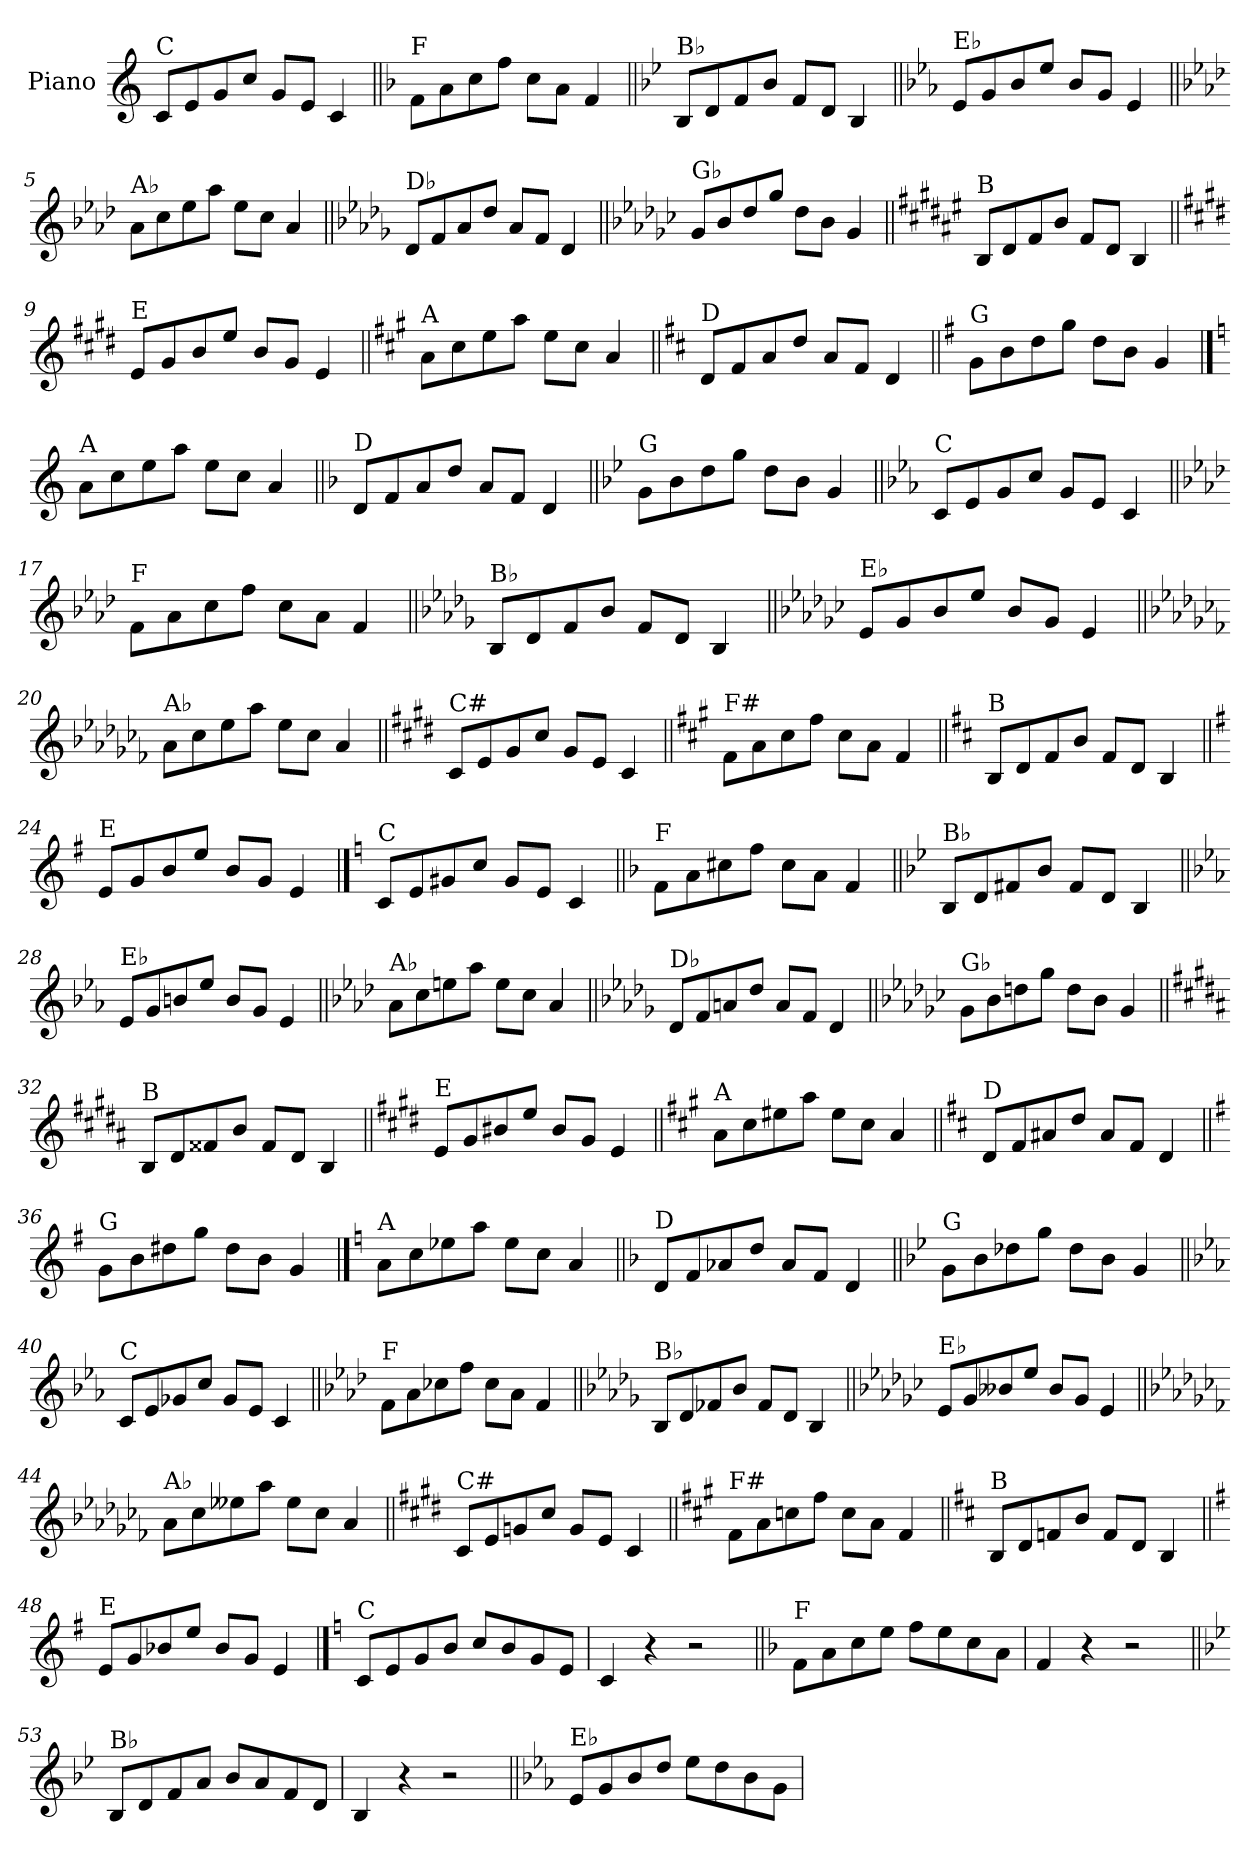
**kern
*part1
*staff1
*I"Piano
*I'Pno.
*clefG2
*k[]
=1
!LO:TX:a:t=C
8c/L
8e/
8g/
8cc/J
8g/L
8e/J
4c/
=2||
*k[b-]
!LO:TX:a:t=F
8f\L
8a\
8cc\
8ff\J
8cc\L
8a\J
4f/
=3||
*k[b-e-]
!LO:TX:a:t=B♭
8B-/L
8d/
8f/
8b-/J
8f/L
8d/J
4B-/
=4||
*k[b-e-a-]
!LO:TX:a:t=E♭
8e-/L
8g/
8b-/
8ee-/J
8b-/L
8g/J
4e-/
!!LO:LB:g=z
=5||
*k[b-e-a-d-]
!LO:TX:a:t=A♭
8a-\L
8cc\
8ee-\
8aa-\J
8ee-\L
8cc\J
4a-/
=6||
*k[b-e-a-d-g-]
!LO:TX:a:t=D♭
8d-/L
8f/
8a-/
8dd-/J
8a-/L
8f/J
4d-/
=7||
*k[b-e-a-d-g-c-]
!LO:TX:a:t=G♭
8g-/L
8b-/
8dd-/
8gg-/J
8dd-\L
8b-\J
4g-/
=8||
*k[f#c#g#d#a#e#]
!LO:TX:a:t=B
8B/L
8d#/
8f#/
8b/J
8f#/L
8d#/J
4B/
!!LO:LB:g=z
=9||
*k[f#c#g#d#]
!LO:TX:a:t=E
8e/L
8g#/
8b/
8ee/J
8b/L
8g#/J
4e/
=10||
*k[f#c#g#]
!LO:TX:a:t=A
8a\L
8cc#\
8ee\
8aa\J
8ee\L
8cc#\J
4a/
=11||
*k[f#c#]
!LO:TX:a:t=D
8d/L
8f#/
8a/
8dd/J
8a/L
8f#/J
4d/
=12||
*k[f#]
!LO:TX:a:t=G
8g\L
8b\
8dd\
8gg\J
8dd\L
8b\J
4g/
!!LO:LB:g=z
==13
*k[]
!LO:TX:a:t=A
8a\L
8cc\
8ee\
8aa\J
8ee\L
8cc\J
4a/
=14||
*k[b-]
!LO:TX:a:t=D
8d/L
8f/
8a/
8dd/J
8a/L
8f/J
4d/
=15||
*k[b-e-]
!LO:TX:a:t=G
8g\L
8b-\
8dd\
8gg\J
8dd\L
8b-\J
4g/
=16||
*k[b-e-a-]
!LO:TX:a:t=C
8c/L
8e-/
8g/
8cc/J
8g/L
8e-/J
4c/
!!LO:LB:g=z
=17||
*k[b-e-a-d-]
!LO:TX:a:t=F
8f\L
8a-\
8cc\
8ff\J
8cc\L
8a-\J
4f/
=18||
*k[b-e-a-d-g-]
!LO:TX:a:t=B♭
8B-/L
8d-/
8f/
8b-/J
8f/L
8d-/J
4B-/
=19||
*k[b-e-a-d-g-c-]
!LO:TX:a:t=E♭
8e-/L
8g-/
8b-/
8ee-/J
8b-/L
8g-/J
4e-/
=20||
*k[b-e-a-d-g-c-f-]
!LO:TX:a:t=A♭
8a-\L
8cc-\
8ee-\
8aa-\J
8ee-\L
8cc-\J
4a-/
!!LO:LB:g=z
=21||
*k[f#c#g#d#]
!LO:TX:a:t=C#
8c#/L
8e/
8g#/
8cc#/J
8g#/L
8e/J
4c#/
=22||
*k[f#c#g#]
!LO:TX:a:t=F#
8f#\L
8a\
8cc#\
8ff#\J
8cc#\L
8a\J
4f#/
=23||
*k[f#c#]
!LO:TX:a:t=B
8B/L
8d/
8f#/
8b/J
8f#/L
8d/J
4B/
=24||
*k[f#]
!LO:TX:a:t=E
8e/L
8g/
8b/
8ee/J
8b/L
8g/J
4e/
!!LO:PB:g=z
==25
*k[]
!LO:TX:a:t=C
8c/L
8e/
8g#X/
8cc/J
8g#/L
8e/J
4c/
=26||
*k[b-]
!LO:TX:a:t=F
8f\L
8a\
8cc#X\
8ff\J
8cc#\L
8a\J
4f/
=27||
*k[b-e-]
!LO:TX:a:t=B♭
8B-/L
8d/
8f#X/
8b-/J
8f#/L
8d/J
4B-/
=28||
*k[b-e-a-]
!LO:TX:a:t=E♭
8e-/L
8g/
8bn/
8ee-/J
8b/L
8g/J
4e-/
!!LO:LB:g=z
=29||
*k[b-e-a-d-]
!LO:TX:a:t=A♭
8a-\L
8cc\
8een\
8aa-\J
8ee\L
8cc\J
4a-/
=30||
*k[b-e-a-d-g-]
!LO:TX:a:t=D♭
8d-/L
8f/
8an/
8dd-/J
8a/L
8f/J
4d-/
=31||
*k[b-e-a-d-g-c-]
!LO:TX:a:t=G♭
8g-\L
8b-\
8ddn\
8gg-\J
8dd\L
8b-\J
4g-/
=32||
*k[f#c#g#d#a#]
!LO:TX:a:t=B
8B/L
8d#/
8f##X/
8b/J
8f##/L
8d#/J
4B/
!!LO:LB:g=z
=33||
*k[f#c#g#d#]
!LO:TX:a:t=E
8e/L
8g#/
8b#X/
8ee/J
8b#/L
8g#/J
4e/
=34||
*k[f#c#g#]
!LO:TX:a:t=A
8a\L
8cc#\
8ee#X\
8aa\J
8ee#\L
8cc#\J
4a/
=35||
*k[f#c#]
!LO:TX:a:t=D
8d/L
8f#/
8a#X/
8dd/J
8a#/L
8f#/J
4d/
=36||
*k[f#]
!LO:TX:a:t=G
8g\L
8b\
8dd#X\
8gg\J
8dd#\L
8b\J
4g/
!!LO:LB:g=z
==37
*k[]
!LO:TX:a:t=A
8a\L
8cc\
8ee-X\
8aa\J
8ee-\L
8cc\J
4a/
=38||
*k[b-]
!LO:TX:a:t=D
8d/L
8f/
8a-X/
8dd/J
8a-/L
8f/J
4d/
=39||
*k[b-e-]
!LO:TX:a:t=G
8g\L
8b-\
8dd-X\
8gg\J
8dd-\L
8b-\J
4g/
=40||
*k[b-e-a-]
!LO:TX:a:t=C
8c/L
8e-/
8g-X/
8cc/J
8g-/L
8e-/J
4c/
!!LO:LB:g=z
=41||
*k[b-e-a-d-]
!LO:TX:a:t=F
8f\L
8a-\
8cc-X\
8ff\J
8cc-\L
8a-\J
4f/
=42||
*k[b-e-a-d-g-]
!LO:TX:a:t=B♭
8B-/L
8d-/
8f-X/
8b-/J
8f-/L
8d-/J
4B-/
=43||
*k[b-e-a-d-g-c-]
!LO:TX:a:t=E♭
8e-/L
8g-/
8b--X/
8ee-/J
8b--/L
8g-/J
4e-/
=44||
*k[b-e-a-d-g-c-f-]
!LO:TX:a:t=A♭
8a-\L
8cc-\
8ee--X\
8aa-\J
8ee--\L
8cc-\J
4a-/
!!LO:LB:g=z
=45||
*k[f#c#g#d#]
!LO:TX:a:t=C#
8c#/L
8e/
8gn/
8cc#/J
8g/L
8e/J
4c#/
=46||
*k[f#c#g#]
!LO:TX:a:t=F#
8f#\L
8a\
8ccn\
8ff#\J
8cc\L
8a\J
4f#/
=47||
*k[f#c#]
!LO:TX:a:t=B
8B/L
8d/
8fn/
8b/J
8f/L
8d/J
4B/
=48||
*k[f#]
!LO:TX:a:t=E
8e/L
8g/
8b-X/
8ee/J
8b-/L
8g/J
4e/
!!LO:PB:g=z
==49
*k[]
!LO:TX:a:t=C
8c/L
8e/
8g/
8b/J
8cc/L
8b/
8g/
8e/J
=50
4c/
4r
2r
=51||
*k[b-]
!LO:TX:a:t=F
8f\L
8a\
8cc\
8ee\J
8ff\L
8ee\
8cc\
8a\J
=52
4f/
4r
2r
=53||
*k[b-e-]
!LO:TX:a:t=B♭
8B-/L
8d/
8f/
8a/J
8b-/L
8a/
8f/
8d/J
=54
4B-/
4r
2r
!!LO:LB:g=z
=55||
*k[b-e-a-]
!LO:TX:a:t=E♭
8e-/L
8g/
8b-/
8dd/J
8ee-\L
8dd\
8b-\
8g\J
=
*-
